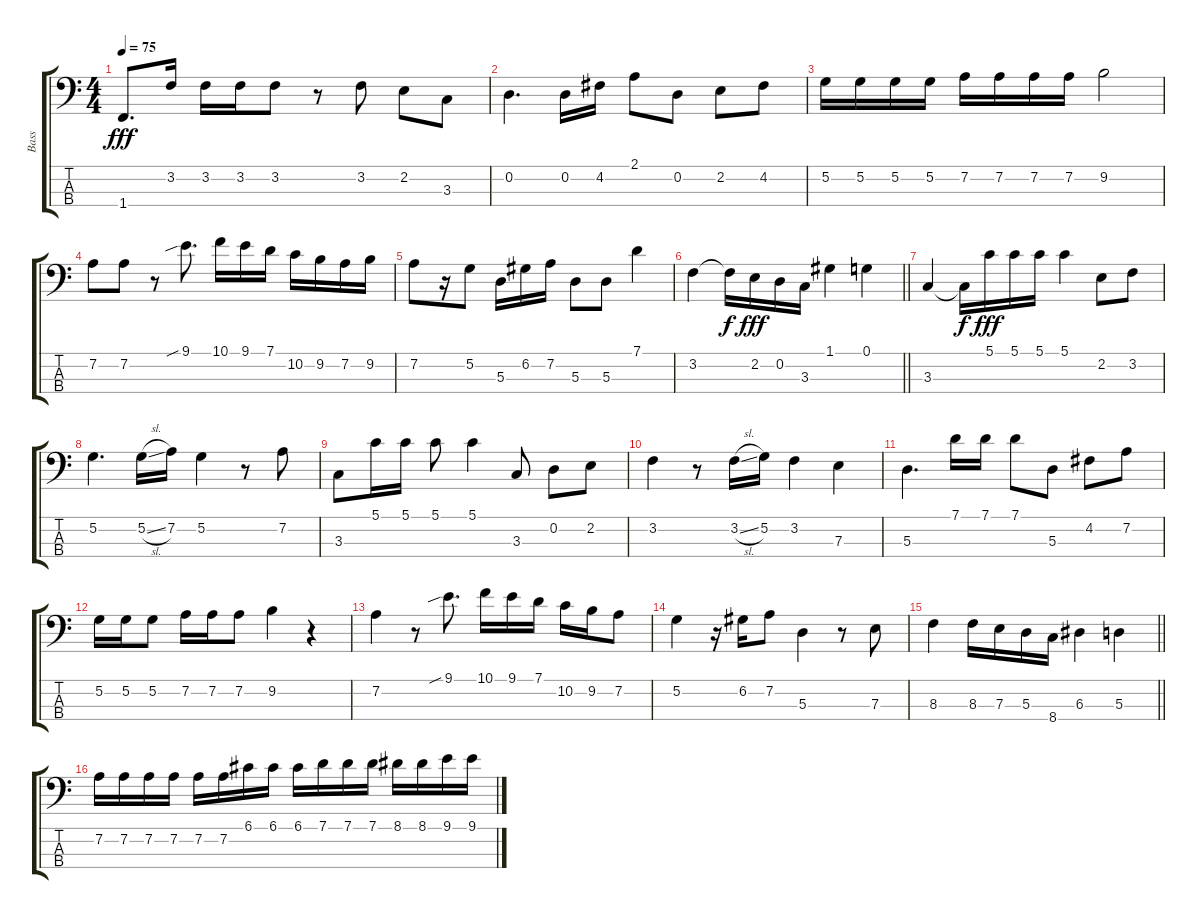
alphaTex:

\track ("Bass" "Bass") {instrument electricbassfinger}
\staff {score tabs}
\tuning (G2 D2 A1 E1) {hide}
\ts (4 4)
\tempo 75
\clef f4
\ks c
1.4.8{d dy fff} 3.2.16 3.2.16 3.2.16 3.2.8 r.8 3.2.8 2.2.8 3.3.8 |
0.2.4{d} 0.2.16 4.2.16 2.1.8 0.2.8 2.2.8 4.2.8 |
5.2.16 5.2.16 5.2.16 5.2.16 7.2.16 7.2.16 7.2.16 7.2.16 9.2.2 |
7.2.8 7.2.8 r.8 9.1{sib}.8{d} 10.1.16 9.1.16 7.1.16 10.2.16 9.2.16 7.2.16 9.2.16 |
7.2.8 r.16 5.2.8 5.3.16 6.2.16 7.2.16 5.3.8 5.3.8 7.1.4 |
\barLineRight lightlight
3.2.4 3.2{t}.16{dy f} 2.2.16{dy fff} 0.2.16 3.3.16 1.1.4 0.1.4 |
3.3.4 3.3{t}.16{dy f} 5.1.16{dy fff} 5.1.16 5.1.16 5.1.4 2.2.8 3.2.8 |
5.2.4{d} 5.2{sl}.16 7.2.16 5.2.4 r.8 7.2.8 |
3.3.8 5.1.16 5.1.16 5.1.8 5.1.4 3.3.8 0.2.8 2.2.8 |
3.2.4 r.8 3.2{sl}.16 5.2.16 3.2.4 7.3.4 |
5.3.4{d} 7.1.16 7.1.16 7.1.8 5.3.8 4.2.8 7.2.8 |
5.2.16 5.2.16 5.2.8 7.2.16 7.2.16 7.2.8 9.2.4 r.4 |
7.2.4 r.8 9.1{sib}.8{d} 10.1.16 9.1.16 7.1.16 10.2.16 9.2.16 7.2.8 |
5.2.4 r.16 6.2.16 7.2.8 5.3.4 r.8 7.3.8 |
\barLineRight lightlight
8.3.4 8.3.16 7.3.16 5.3.16 8.4.16 6.3.4 5.3.4 |
7.2.16 7.2.16 7.2.16 7.2.16 7.2.16 7.2.16 6.1.16 6.1.16 6.1.16 7.1.16 7.1.16 7.1.16 8.1.16 8.1.16 9.1.16 9.1.16
